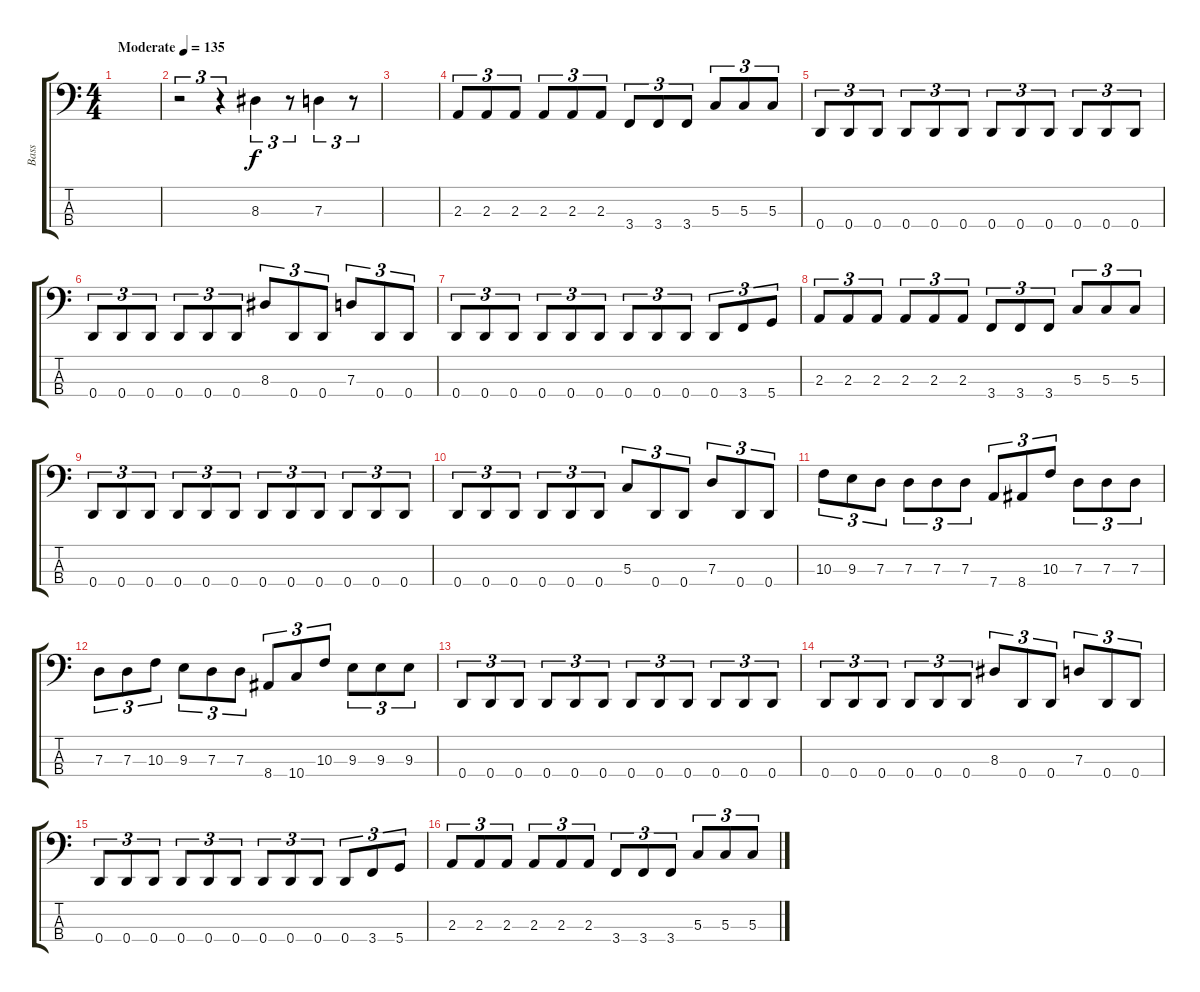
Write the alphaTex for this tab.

\track ("Bass" "Bass") {instrument electricbasspick}
\staff {score tabs}
\tuning (F2 C2 G1 D1) {hide}
\ts (4 4)
\tempo (135 "Moderate")
\clef f4
\ks c
|
r.2{tu (3 2)} r.4{tu (3 2)} 8.3.4{tu (3 2)} r.8{tu (3 2)} 7.3.4{tu (3 2)} r.8{tu (3 2)} |
|
2.3.8{tu (3 2)} 2.3.8{tu (3 2)} 2.3.8{tu (3 2)} 2.3.8{tu (3 2)} 2.3.8{tu (3 2)} 2.3.8{tu (3 2)} 3.4.8{tu (3 2)} 3.4.8{tu (3 2)} 3.4.8{tu (3 2)} 5.3.8{tu (3 2)} 5.3.8{tu (3 2)} 5.3.8{tu (3 2)} |
0.4.8{tu (3 2)} 0.4.8{tu (3 2)} 0.4.8{tu (3 2)} 0.4.8{tu (3 2)} 0.4.8{tu (3 2)} 0.4.8{tu (3 2)} 0.4.8{tu (3 2)} 0.4.8{tu (3 2)} 0.4.8{tu (3 2)} 0.4.8{tu (3 2)} 0.4.8{tu (3 2)} 0.4.8{tu (3 2)} |
0.4.8{tu (3 2)} 0.4.8{tu (3 2)} 0.4.8{tu (3 2)} 0.4.8{tu (3 2)} 0.4.8{tu (3 2)} 0.4.8{tu (3 2)} 8.3.8{tu (3 2)} 0.4.8{tu (3 2)} 0.4.8{tu (3 2)} 7.3.8{tu (3 2)} 0.4.8{tu (3 2)} 0.4.8{tu (3 2)} |
0.4.8{tu (3 2)} 0.4.8{tu (3 2)} 0.4.8{tu (3 2)} 0.4.8{tu (3 2)} 0.4.8{tu (3 2)} 0.4.8{tu (3 2)} 0.4.8{tu (3 2)} 0.4.8{tu (3 2)} 0.4.8{tu (3 2)} 0.4.8{tu (3 2)} 3.4.8{tu (3 2)} 5.4.8{tu (3 2)} |
2.3.8{tu (3 2)} 2.3.8{tu (3 2)} 2.3.8{tu (3 2)} 2.3.8{tu (3 2)} 2.3.8{tu (3 2)} 2.3.8{tu (3 2)} 3.4.8{tu (3 2)} 3.4.8{tu (3 2)} 3.4.8{tu (3 2)} 5.3.8{tu (3 2)} 5.3.8{tu (3 2)} 5.3.8{tu (3 2)} |
0.4.8{tu (3 2)} 0.4.8{tu (3 2)} 0.4.8{tu (3 2)} 0.4.8{tu (3 2)} 0.4.8{tu (3 2)} 0.4.8{tu (3 2)} 0.4.8{tu (3 2)} 0.4.8{tu (3 2)} 0.4.8{tu (3 2)} 0.4.8{tu (3 2)} 0.4.8{tu (3 2)} 0.4.8{tu (3 2)} |
0.4.8{tu (3 2)} 0.4.8{tu (3 2)} 0.4.8{tu (3 2)} 0.4.8{tu (3 2)} 0.4.8{tu (3 2)} 0.4.8{tu (3 2)} 5.3.8{tu (3 2)} 0.4.8{tu (3 2)} 0.4.8{tu (3 2)} 7.3.8{tu (3 2)} 0.4.8{tu (3 2)} 0.4.8{tu (3 2)} |
10.3.8{tu (3 2)} 9.3.8{tu (3 2)} 7.3.8{tu (3 2)} 7.3.8{tu (3 2)} 7.3.8{tu (3 2)} 7.3.8{tu (3 2)} 7.4.8{tu (3 2)} 8.4.8{tu (3 2)} 10.3.8{tu (3 2)} 7.3.8{tu (3 2)} 7.3.8{tu (3 2)} 7.3.8{tu (3 2)} |
7.3.8{tu (3 2)} 7.3.8{tu (3 2)} 10.3.8{tu (3 2)} 9.3.8{tu (3 2)} 7.3.8{tu (3 2)} 7.3.8{tu (3 2)} 8.4.8{tu (3 2)} 10.4.8{tu (3 2)} 10.3.8{tu (3 2)} 9.3.8{tu (3 2)} 9.3.8{tu (3 2)} 9.3.8{tu (3 2)} |
0.4.8{tu (3 2)} 0.4.8{tu (3 2)} 0.4.8{tu (3 2)} 0.4.8{tu (3 2)} 0.4.8{tu (3 2)} 0.4.8{tu (3 2)} 0.4.8{tu (3 2)} 0.4.8{tu (3 2)} 0.4.8{tu (3 2)} 0.4.8{tu (3 2)} 0.4.8{tu (3 2)} 0.4.8{tu (3 2)} |
0.4.8{tu (3 2)} 0.4.8{tu (3 2)} 0.4.8{tu (3 2)} 0.4.8{tu (3 2)} 0.4.8{tu (3 2)} 0.4.8{tu (3 2)} 8.3.8{tu (3 2)} 0.4.8{tu (3 2)} 0.4.8{tu (3 2)} 7.3.8{tu (3 2)} 0.4.8{tu (3 2)} 0.4.8{tu (3 2)} |
0.4.8{tu (3 2)} 0.4.8{tu (3 2)} 0.4.8{tu (3 2)} 0.4.8{tu (3 2)} 0.4.8{tu (3 2)} 0.4.8{tu (3 2)} 0.4.8{tu (3 2)} 0.4.8{tu (3 2)} 0.4.8{tu (3 2)} 0.4.8{tu (3 2)} 3.4.8{tu (3 2)} 5.4.8{tu (3 2)} |
2.3.8{tu (3 2)} 2.3.8{tu (3 2)} 2.3.8{tu (3 2)} 2.3.8{tu (3 2)} 2.3.8{tu (3 2)} 2.3.8{tu (3 2)} 3.4.8{tu (3 2)} 3.4.8{tu (3 2)} 3.4.8{tu (3 2)} 5.3.8{tu (3 2)} 5.3.8{tu (3 2)} 5.3.8{tu (3 2)}
